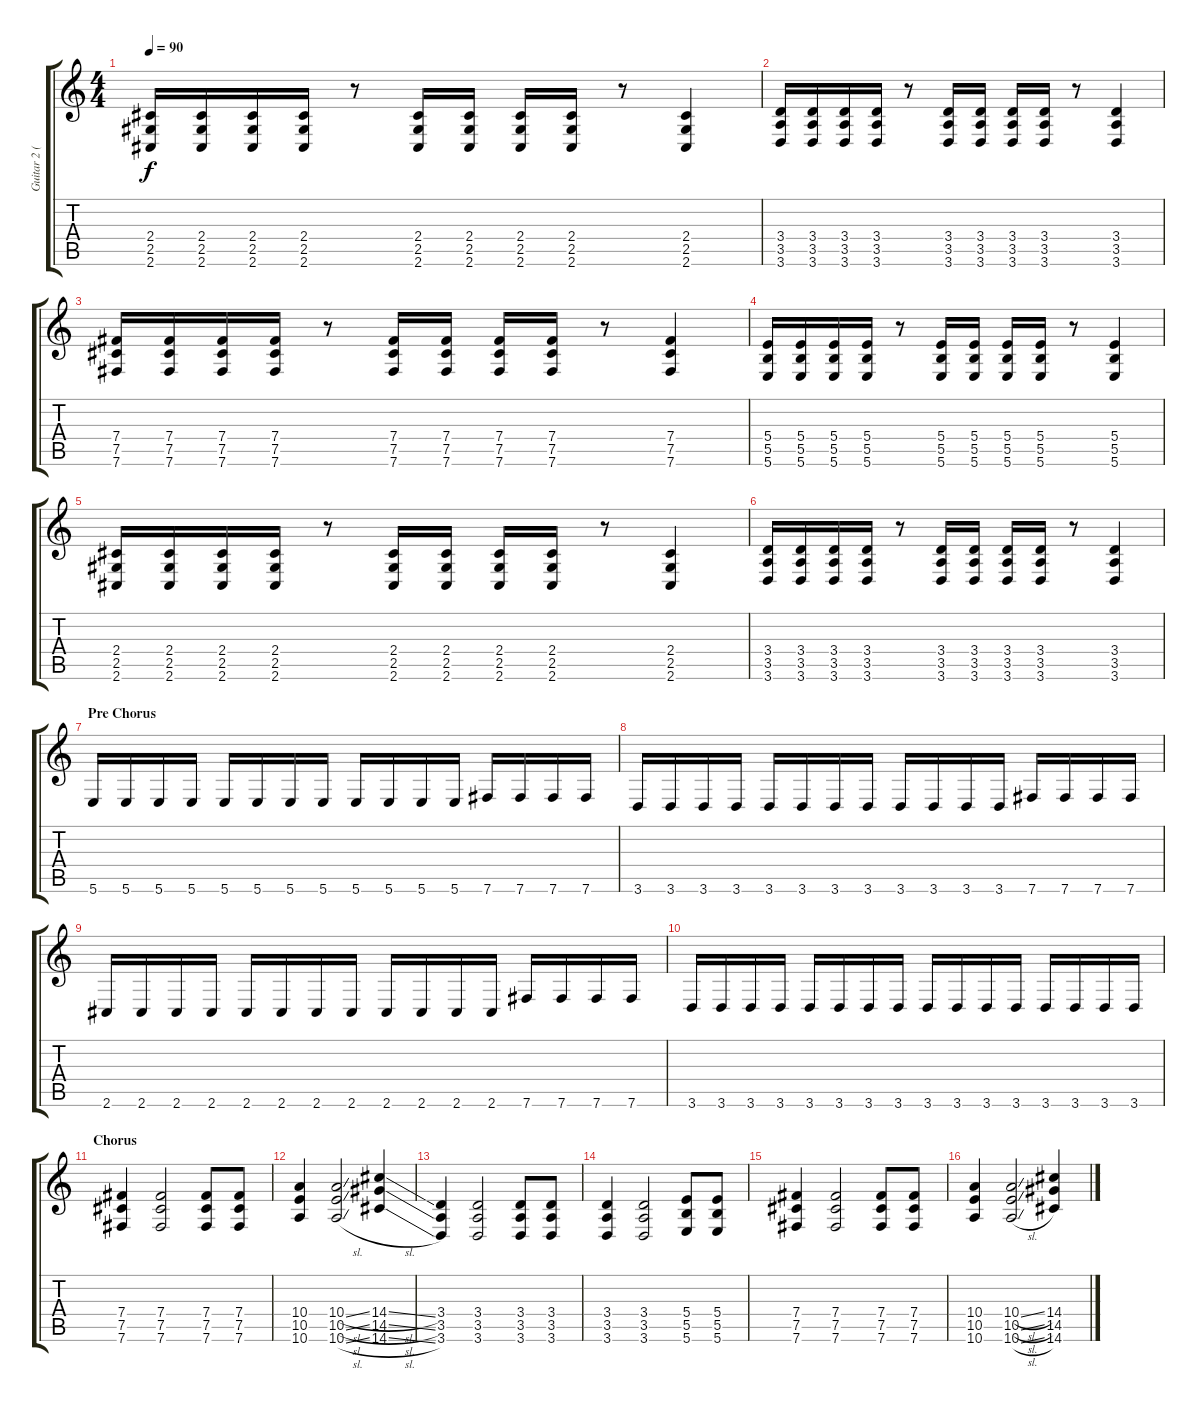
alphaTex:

\track ("Guitar 2 (Don Clark) Rythem" "Guitar 2 (") {instrument distortionguitar}
\staff {score tabs}
\tuning (Db4 Ab3 E3 B2 Gb2 B1) {hide}
\ts (4 4)
\tempo 90
\clef g2
\ks c
(2.4 2.5 2.6).16{dy f} (2.4 2.5 2.6).16 (2.4 2.5 2.6).16 (2.4 2.5 2.6).16 r.8 (2.4 2.5 2.6).16 (2.4 2.5 2.6).16 (2.4 2.5 2.6).16 (2.4 2.5 2.6).16 r.8 (2.4 2.5 2.6).4 |
(3.4 3.5 3.6).16 (3.4 3.5 3.6).16 (3.4 3.5 3.6).16 (3.4 3.5 3.6).16 r.8 (3.4 3.5 3.6).16 (3.4 3.5 3.6).16 (3.4 3.5 3.6).16 (3.4 3.5 3.6).16 r.8 (3.4 3.5 3.6).4 |
(7.4 7.5 7.6).16 (7.4 7.5 7.6).16 (7.4 7.5 7.6).16 (7.4 7.5 7.6).16 r.8 (7.4 7.5 7.6).16 (7.4 7.5 7.6).16 (7.4 7.5 7.6).16 (7.4 7.5 7.6).16 r.8 (7.4 7.5 7.6).4 |
(5.4 5.5 5.6).16 (5.4 5.5 5.6).16 (5.4 5.5 5.6).16 (5.4 5.5 5.6).16 r.8 (5.4 5.5 5.6).16 (5.4 5.5 5.6).16 (5.4 5.5 5.6).16 (5.4 5.5 5.6).16 r.8 (5.4 5.5 5.6).4 |
(2.4 2.5 2.6).16 (2.4 2.5 2.6).16 (2.4 2.5 2.6).16 (2.4 2.5 2.6).16 r.8 (2.4 2.5 2.6).16 (2.4 2.5 2.6).16 (2.4 2.5 2.6).16 (2.4 2.5 2.6).16 r.8 (2.4 2.5 2.6).4 |
(3.4 3.5 3.6).16 (3.4 3.5 3.6).16 (3.4 3.5 3.6).16 (3.4 3.5 3.6).16 r.8 (3.4 3.5 3.6).16 (3.4 3.5 3.6).16 (3.4 3.5 3.6).16 (3.4 3.5 3.6).16 r.8 (3.4 3.5 3.6).4 |
\section ("" "Pre Chorus")
5.6.16 5.6.16 5.6.16 5.6.16 5.6.16 5.6.16 5.6.16 5.6.16 5.6.16 5.6.16 5.6.16 5.6.16 7.6.16 7.6.16 7.6.16 7.6.16 |
3.6.16 3.6.16 3.6.16 3.6.16 3.6.16 3.6.16 3.6.16 3.6.16 3.6.16 3.6.16 3.6.16 3.6.16 7.6.16 7.6.16 7.6.16 7.6.16 |
2.6.16 2.6.16 2.6.16 2.6.16 2.6.16 2.6.16 2.6.16 2.6.16 2.6.16 2.6.16 2.6.16 2.6.16 7.6.16 7.6.16 7.6.16 7.6.16 |
3.6.16 3.6.16 3.6.16 3.6.16 3.6.16 3.6.16 3.6.16 3.6.16 3.6.16 3.6.16 3.6.16 3.6.16 3.6.16 3.6.16 3.6.16 3.6.16 |
\section ("" "Chorus")
(7.4 7.5 7.6).4 (7.4 7.5 7.6).2 (7.4 7.5 7.6).8 (7.4 7.5 7.6).8 |
(10.4 10.5 10.6).4 (10.4{sl} 10.5{sl} 10.6{sl}).2 (14.4{sl} 14.5{sl} 14.6{sl}).4 |
(3.4 3.5 3.6).4 (3.4 3.5 3.6).2 (3.4 3.5 3.6).8 (3.4 3.5 3.6).8 |
(3.4 3.5 3.6).4 (3.4 3.5 3.6).2 (5.4 5.5 5.6).8 (5.4 5.5 5.6).8 |
(7.4 7.5 7.6).4 (7.4 7.5 7.6).2 (7.4 7.5 7.6).8 (7.4 7.5 7.6).8 |
(10.4 10.5 10.6).4 (10.4{sl} 10.5{sl} 10.6{sl}).2 (14.4{sl} 14.5{sl} 14.6{sl}).4
